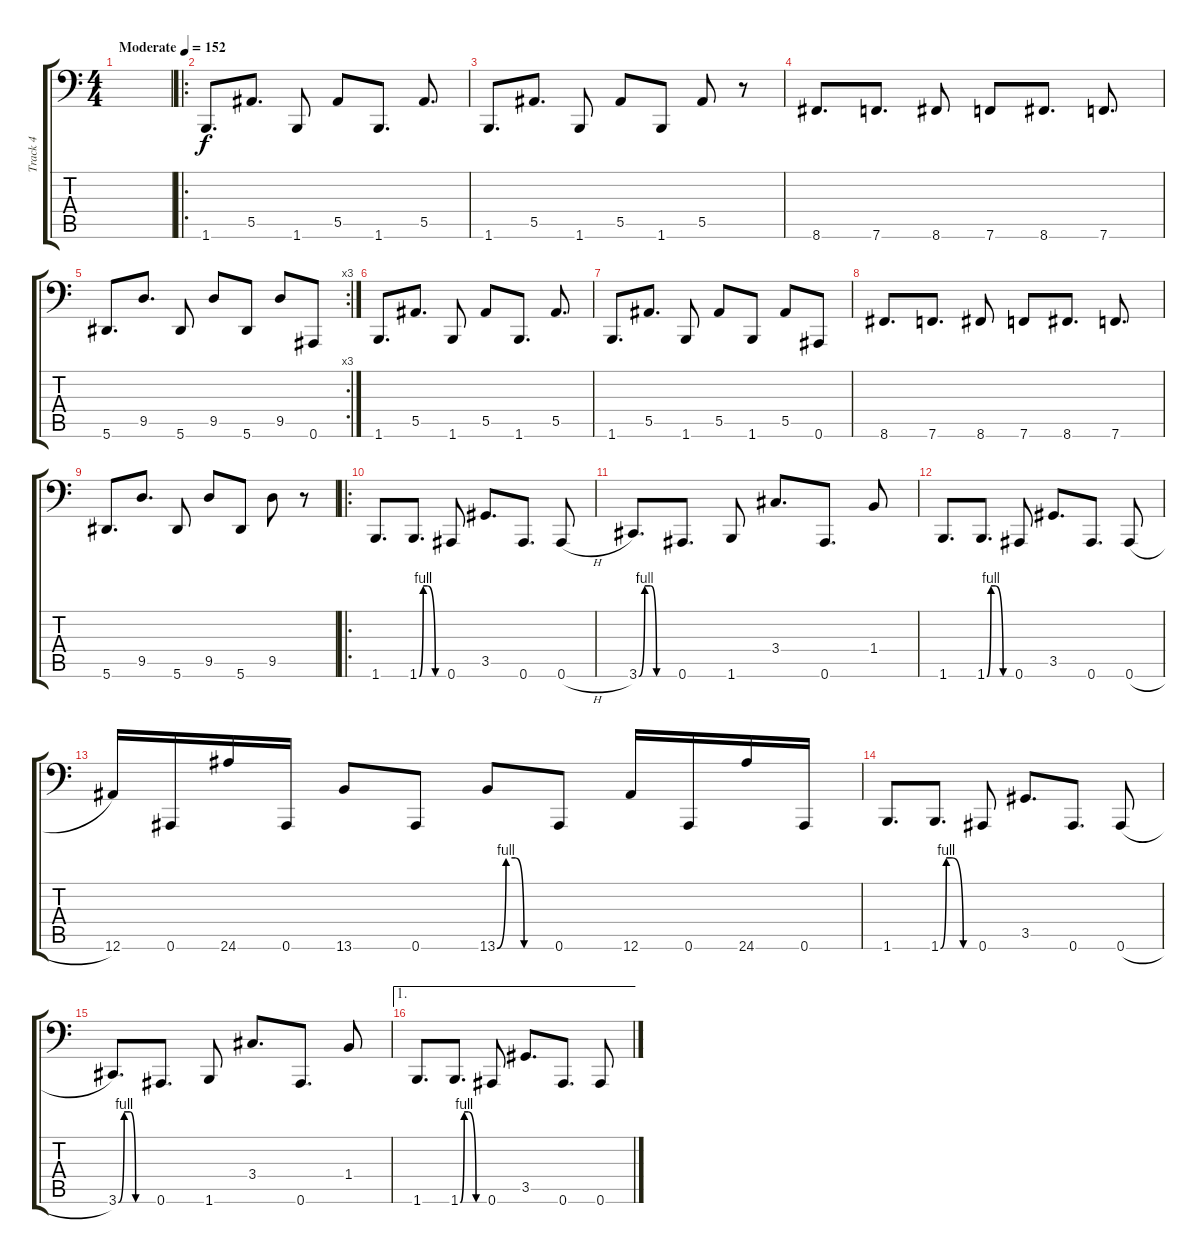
\track ("Track 4" "Track 4") {instrument slapbass1}
\staff {score tabs}
\tuning (C3 G2 Eb2 Bb1 F1 Bb0) {hide}
\ts (4 4)
\tempo (152 "Moderate")
\clef f4
\ks c
|
\ro
1.6.8{d} 5.5.8{d} 1.6.8 5.5.8 1.6.8{d} 5.5.8{d} |
1.6.8{d} 5.5.8{d} 1.6.8 5.5.8 1.6.8 5.5.8 r.8 |
8.6.8{d} 7.6.8{d} 8.6.8 7.6.8 8.6.8{d} 7.6.8{d} |
\rc 3
5.6.8{d} 9.5.8{d} 5.6.8 9.5.8 5.6.8 9.5.8 0.6.8 |
1.6.8{d} 5.5.8{d} 1.6.8 5.5.8 1.6.8{d} 5.5.8{d} |
1.6.8{d} 5.5.8{d} 1.6.8 5.5.8 1.6.8 5.5.8 0.6.8 |
8.6.8{d} 7.6.8{d} 8.6.8 7.6.8 8.6.8{d} 7.6.8{d} |
5.6.8{d} 9.5.8{d} 5.6.8 9.5.8 5.6.8 9.5.8 r.8 |
\ro
1.6.8{d} 1.6{be (custom 0 0 10 4 20 4 40 0 60 0)}.8{d} 0.6.8 3.5.8{d} 0.6.8{d} 0.6{h}.8 |
3.6{be (custom 0 0 10 4 20 4 30 0 60 0)}.8{d} 0.6.8{d} 1.6.8 3.4.8{d} 0.6.8{d} 1.4.8 |
1.6.8{d} 1.6{be (custom 0 0 10 4 20 4 40 0 60 0)}.8{d} 0.6.8 3.5.8{d} 0.6.8{d} 0.6{h}.8 |
12.6.16 0.6.16 24.6.16 0.6.16 13.6.8 0.6.8 13.6{be (custom 0 0 10 4 20 4 30 0 60 0)}.8 0.6.8 12.6.16 0.6.16 24.6.16 0.6.16 |
1.6.8{d} 1.6{be (custom 0 0 10 4 20 4 40 0 60 0)}.8{d} 0.6.8 3.5.8{d} 0.6.8{d} 0.6{h}.8 |
3.6{be (custom 0 0 10 4 20 4 30 0 60 0)}.8{d} 0.6.8{d} 1.6.8 3.4.8{d} 0.6.8{d} 1.4.8 |
\ae 1
1.6.8{d} 1.6{be (custom 0 0 10 4 20 4 40 0 60 0)}.8{d} 0.6.8 3.5.8{d} 0.6.8{d} 0.6{h}.8
